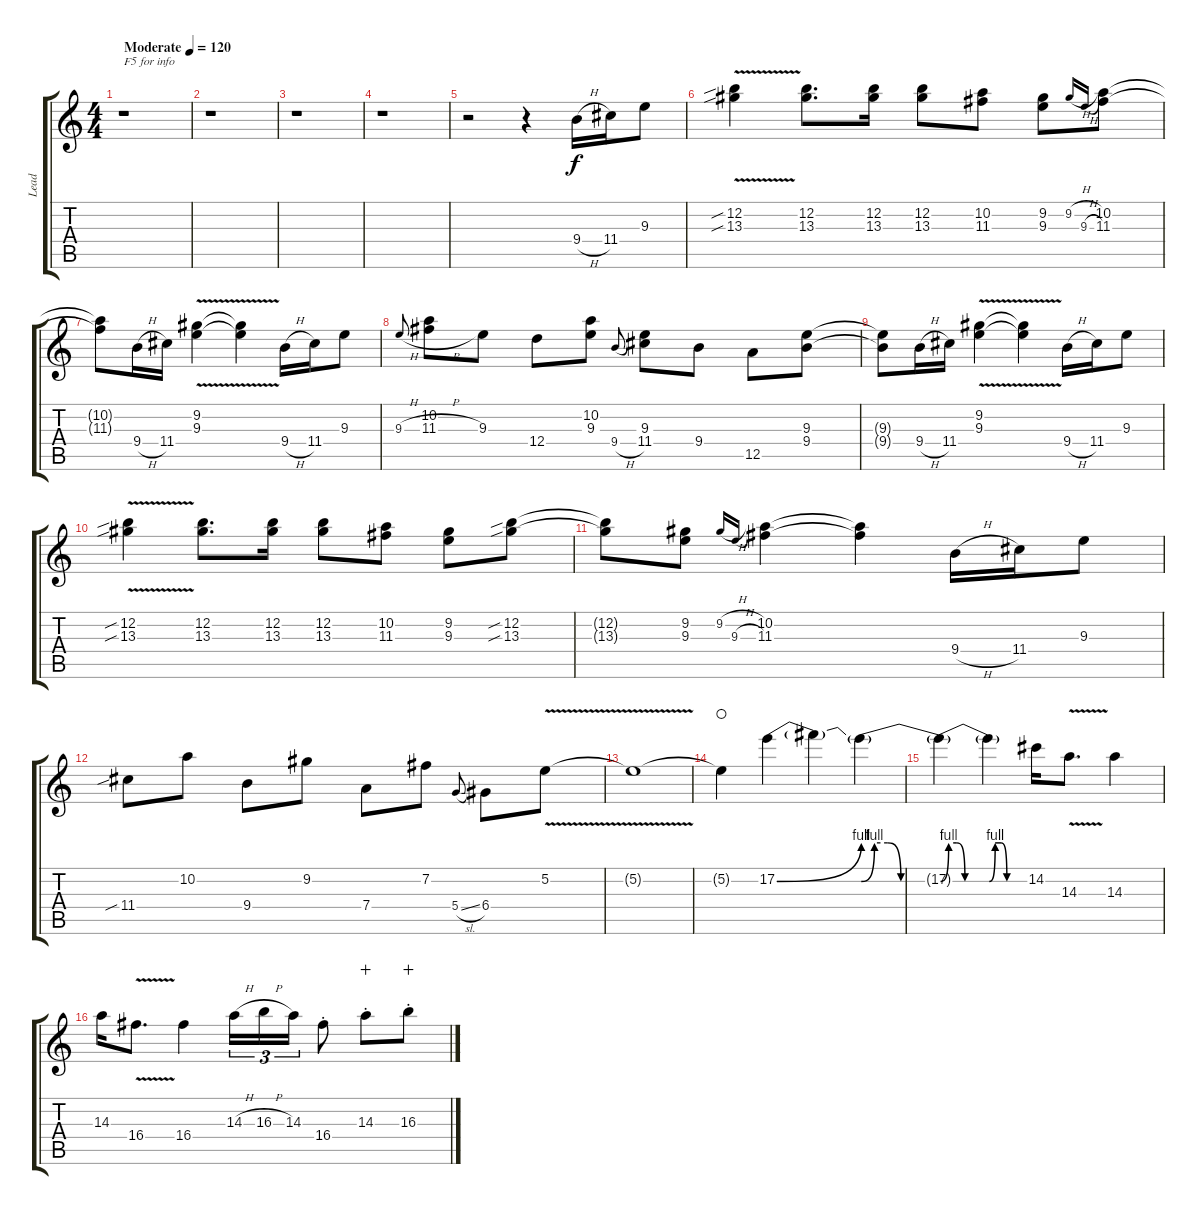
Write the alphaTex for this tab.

\track ("Lead" "Lead") {instrument overdrivenguitar}
\staff {score tabs}
\tuning (E4 B3 G3 D3 A2 E2) {hide}
\ts (4 4)
\tempo (120 "Moderate")
\clef g2
\ks c
r.1{txt "F5 for info" dy f instrument overdrivenguitar} |
r.1 |
r.1 |
r.1 |
r.2 r.4 9.4{h}.16 11.4.16 9.3.8 |
(12.2{v sib} 13.3{v sib}).4 (12.2 13.3).8{d} (12.2 13.3).16 (12.2 13.3).8 (10.2 11.3).8 (9.2 9.3).8 9.2{h}.16{gr onbeat} 9.3{h}.16{gr onbeat} (10.2 11.3).8 |
(10.2{t} 11.3{t}).8 9.4{h}.16 11.4.16 (9.2{v} 9.3{v}).4 (9.2{t} 9.3{t}).4 9.4{h}.16 11.4.16 9.3.8 |
9.3{h}.8{gr onbeat} (10.2 11.3{h}).8 9.3.8 12.4.8 (10.2 9.3).8 9.4{h}.8{gr onbeat} (9.3 11.4).8 9.4.8 12.5.8 (9.3 9.4).8 |
(9.3{t} 9.4{t}).8 9.4{h}.16 11.4.16 (9.2{v} 9.3{v}).4 (9.2{t} 9.3{t}).4 9.4{h}.16 11.4.16 9.3.8 |
(12.2{v sib} 13.3{v sib}).4 (12.2 13.3).8{d} (12.2 13.3).16 (12.2 13.3).8 (10.2 11.3).8 (9.2 9.3).8 (12.2{sib} 13.3{sib}).8 |
(12.2{t} 13.3{t}).8 (9.2 9.3).8 9.2{h}.16{gr onbeat} 9.3{h}.16{gr onbeat} (10.2 11.3).4 (10.2{t} 11.3{t}).4 9.4{h}.16 11.4.16 9.3.8 |
11.4{sib}.8 10.2.8 9.4.8 9.2.8 7.4.8 7.2.8 5.4{sl}.8{gr onbeat} 6.4.8 5.2{v}.8 |
5.2{t}.1 |
5.2{t}.4{waho} 17.2{be (bend 0 0 60 4)}.4 17.2{t}.4 17.2{be (custom 0 0 10 4 20 4 30 0 60 0) t}.4 |
17.2{be (custom 0 0 10 4 20 4 30 0 60 0) t}.4 17.2{be (custom 0 0 10 4 20 4 30 0 60 0) t}.4 14.2.16 14.3{v}.8{d} 14.3.4 |
14.3.16 16.4{v}.8{d} 16.4.4 14.3{h}.16{tu (3 2)} 16.3{h}.16{tu (3 2)} 14.3.16{tu (3 2)} 16.4{st}.8 14.3{st}.8{wahc} 16.3{st}.8{wahc}
